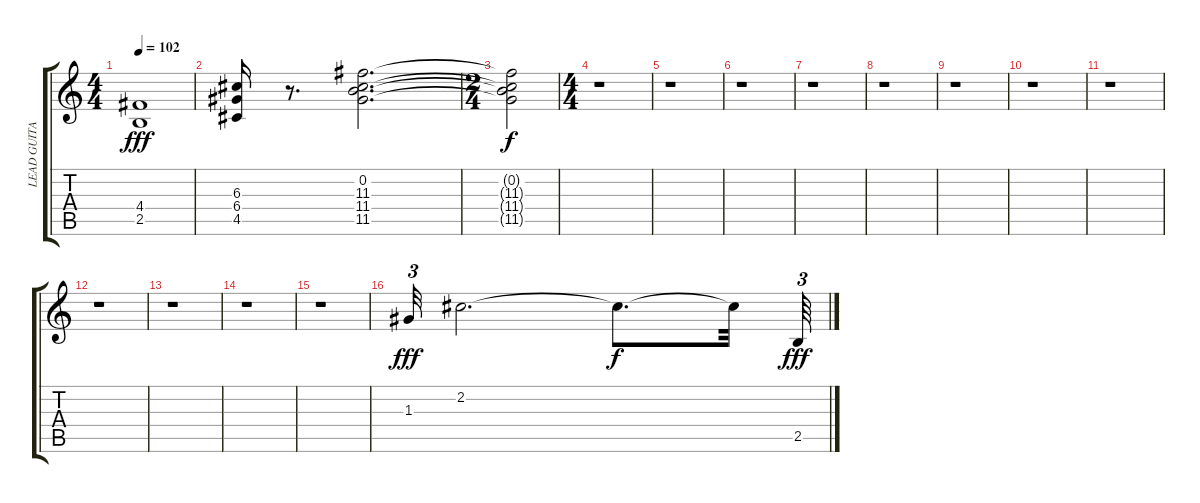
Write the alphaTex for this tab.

\track ("LEAD GUITAR" "LEAD GUITA") {instrument electricguitarclean}
\staff {score tabs}
\tuning (E4 B3 G3 D3 A2 E2) {hide}
\ts (4 4)
\tempo 102
\clef g2
\ks c
(4.4 2.5).1{dy fff volume 12} |
(6.3 6.4 4.5).16 r.8{d} (0.2 11.3 11.4 11.5).2{d} |
\ts (2 4)
(0.2{t} 11.3{t} 11.4{t} 11.5{t}).2{dy f} |
\ts (4 4)
r.1 |
r.1 |
r.1 |
r.1 |
r.1 |
r.1 |
r.1 |
r.1 |
r.1 |
r.1 |
r.1 |
r.1 |
1.3.32{tu (3 2) dy fff volume 11} 2.2.2{d} 2.2{t}.8{d dy f} 2.2{t}.32 2.5.64{tu (3 2) dy fff}
